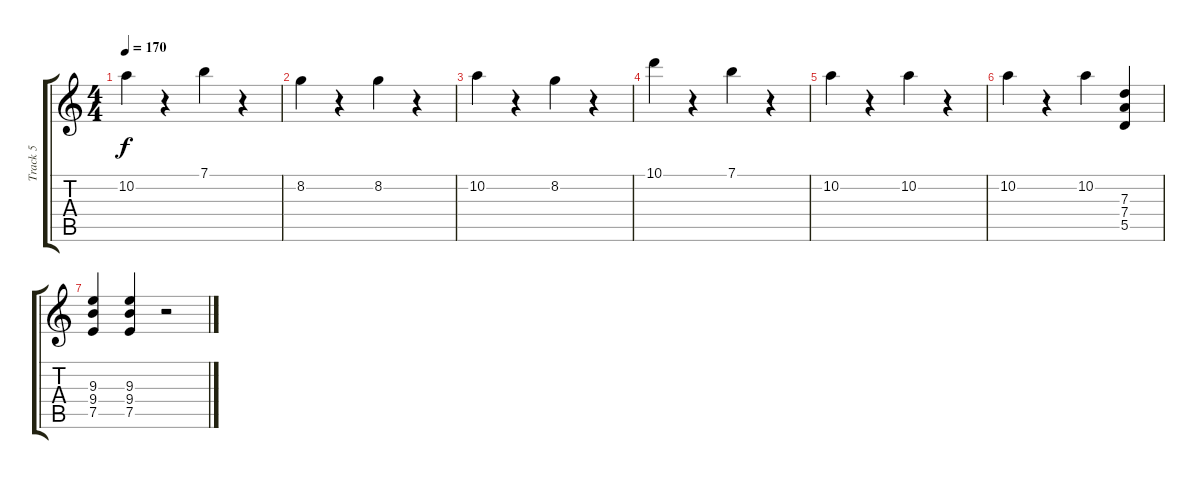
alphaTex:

\track ("Track 5" "Track 5") {instrument overdrivenguitar}
\staff {score tabs}
\tuning (E4 B3 G3 D3 A2 E2) {hide}
\ts (4 4)
\tempo 170
\clef g2
\ks c
10.2.4{dy f} r.4 7.1.4 r.4 |
8.2.4 r.4 8.2.4 r.4 |
10.2.4 r.4 8.2.4 r.4 |
10.1.4 r.4 7.1.4 r.4 |
10.2.4 r.4 10.2.4 r.4 |
10.2.4 r.4 10.2.4 (7.3 7.4 5.5).4 |
(9.3 9.4 7.5).4 (9.3 9.4 7.5).4 r.2
